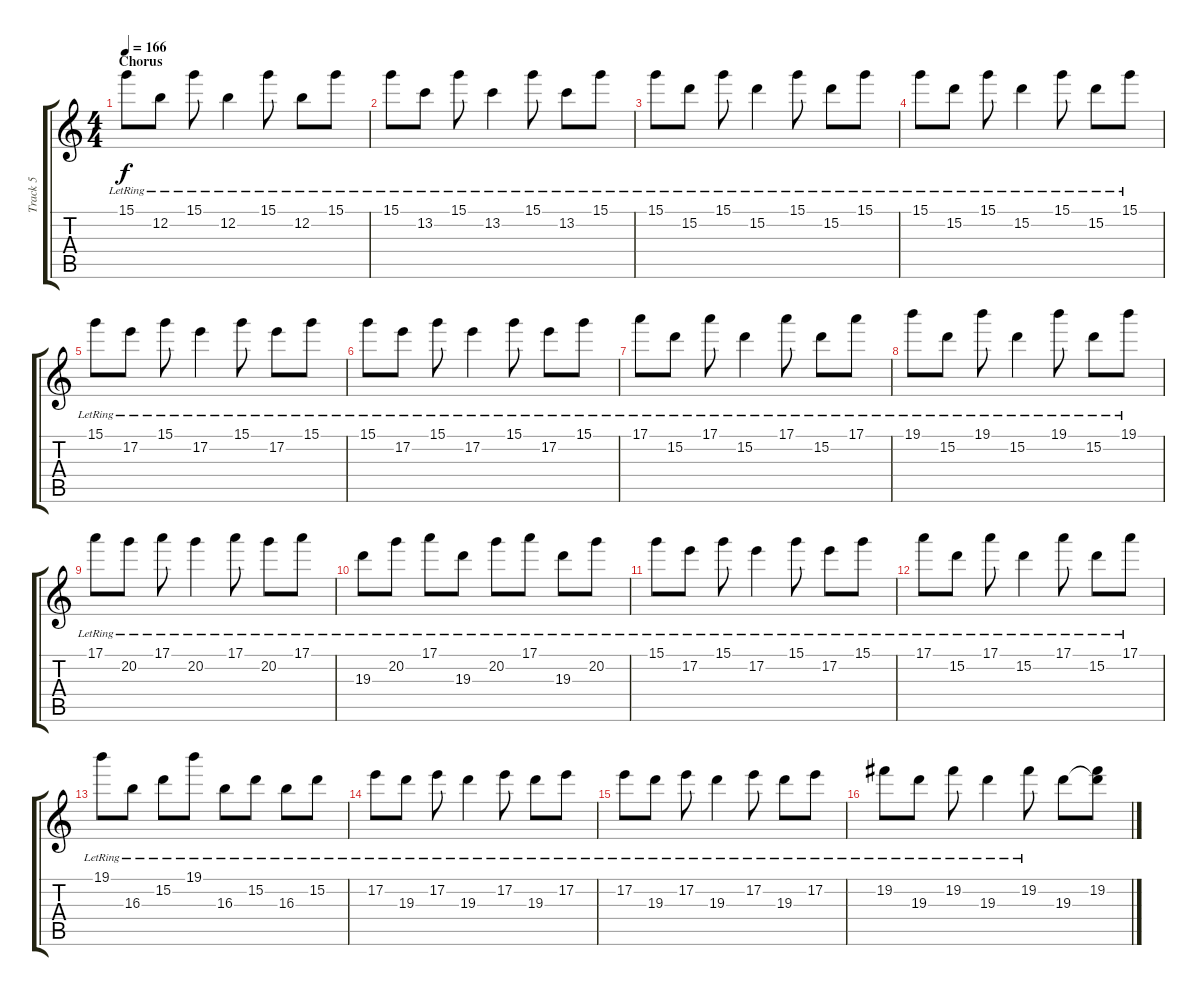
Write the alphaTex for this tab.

\track ("Track 5" "Track 5") {instrument electricguitarjazz}
\staff {score tabs}
\tuning (E4 B3 G3 D3 A2 D2) {hide}
\ts (4 4)
\section ("" "Chorus")
\tempo 166
\clef g2
\ks c
15.1{lr}.8{dy f} 12.2{lr}.8 15.1{lr}.8 12.2{lr}.4 15.1{lr}.8 12.2{lr}.8 15.1{lr}.8 |
15.1{lr}.8 13.2{lr}.8 15.1{lr}.8 13.2{lr}.4 15.1{lr}.8 13.2{lr}.8 15.1{lr}.8 |
15.1{lr}.8 15.2{lr}.8 15.1{lr}.8 15.2{lr}.4 15.1{lr}.8 15.2{lr}.8 15.1{lr}.8 |
15.1{lr}.8 15.2{lr}.8 15.1{lr}.8 15.2{lr}.4 15.1{lr}.8 15.2{lr}.8 15.1{lr}.8 |
15.1{lr}.8 17.2{lr}.8 15.1{lr}.8 17.2{lr}.4 15.1{lr}.8 17.2{lr}.8 15.1{lr}.8 |
15.1{lr}.8 17.2{lr}.8 15.1{lr}.8 17.2{lr}.4 15.1{lr}.8 17.2{lr}.8 15.1{lr}.8 |
17.1{lr}.8 15.2{lr}.8 17.1{lr}.8 15.2{lr}.4 17.1{lr}.8 15.2{lr}.8 17.1{lr}.8 |
19.1{lr}.8 15.2{lr}.8 19.1{lr}.8 15.2{lr}.4 19.1{lr}.8 15.2{lr}.8 19.1{lr}.8 |
17.1{lr}.8 20.2{lr}.8 17.1{lr}.8 20.2{lr}.4 17.1{lr}.8 20.2{lr}.8 17.1{lr}.8 |
19.3{lr}.8 20.2{lr}.8 17.1{lr}.8 19.3{lr}.8 20.2{lr}.8 17.1{lr}.8 19.3{lr}.8 20.2{lr}.8 |
15.1{lr}.8 17.2{lr}.8 15.1{lr}.8 17.2{lr}.4 15.1{lr}.8 17.2{lr}.8 15.1{lr}.8 |
17.1{lr}.8 15.2{lr}.8 17.1{lr}.8 15.2{lr}.4 17.1{lr}.8 15.2{lr}.8 17.1{lr}.8 |
19.1{lr}.8 16.3{lr}.8 15.2{lr}.8 19.1{lr}.8 16.3{lr}.8 15.2{lr}.8 16.3{lr}.8 15.2{lr}.8 |
17.2{lr}.8 19.3{lr}.8 17.2{lr}.8 19.3{lr}.4 17.2{lr}.8 19.3{lr}.8 17.2{lr}.8 |
17.2{lr}.8 19.3{lr}.8 17.2{lr}.8 19.3{lr}.4 17.2{lr}.8 19.3{lr}.8 17.2{lr}.8 |
19.2{lr}.8 19.3{lr}.8 19.2{lr}.8 19.3{lr}.4 19.2{lr}.8 19.3.8 (19.2 19.3{t}).8
